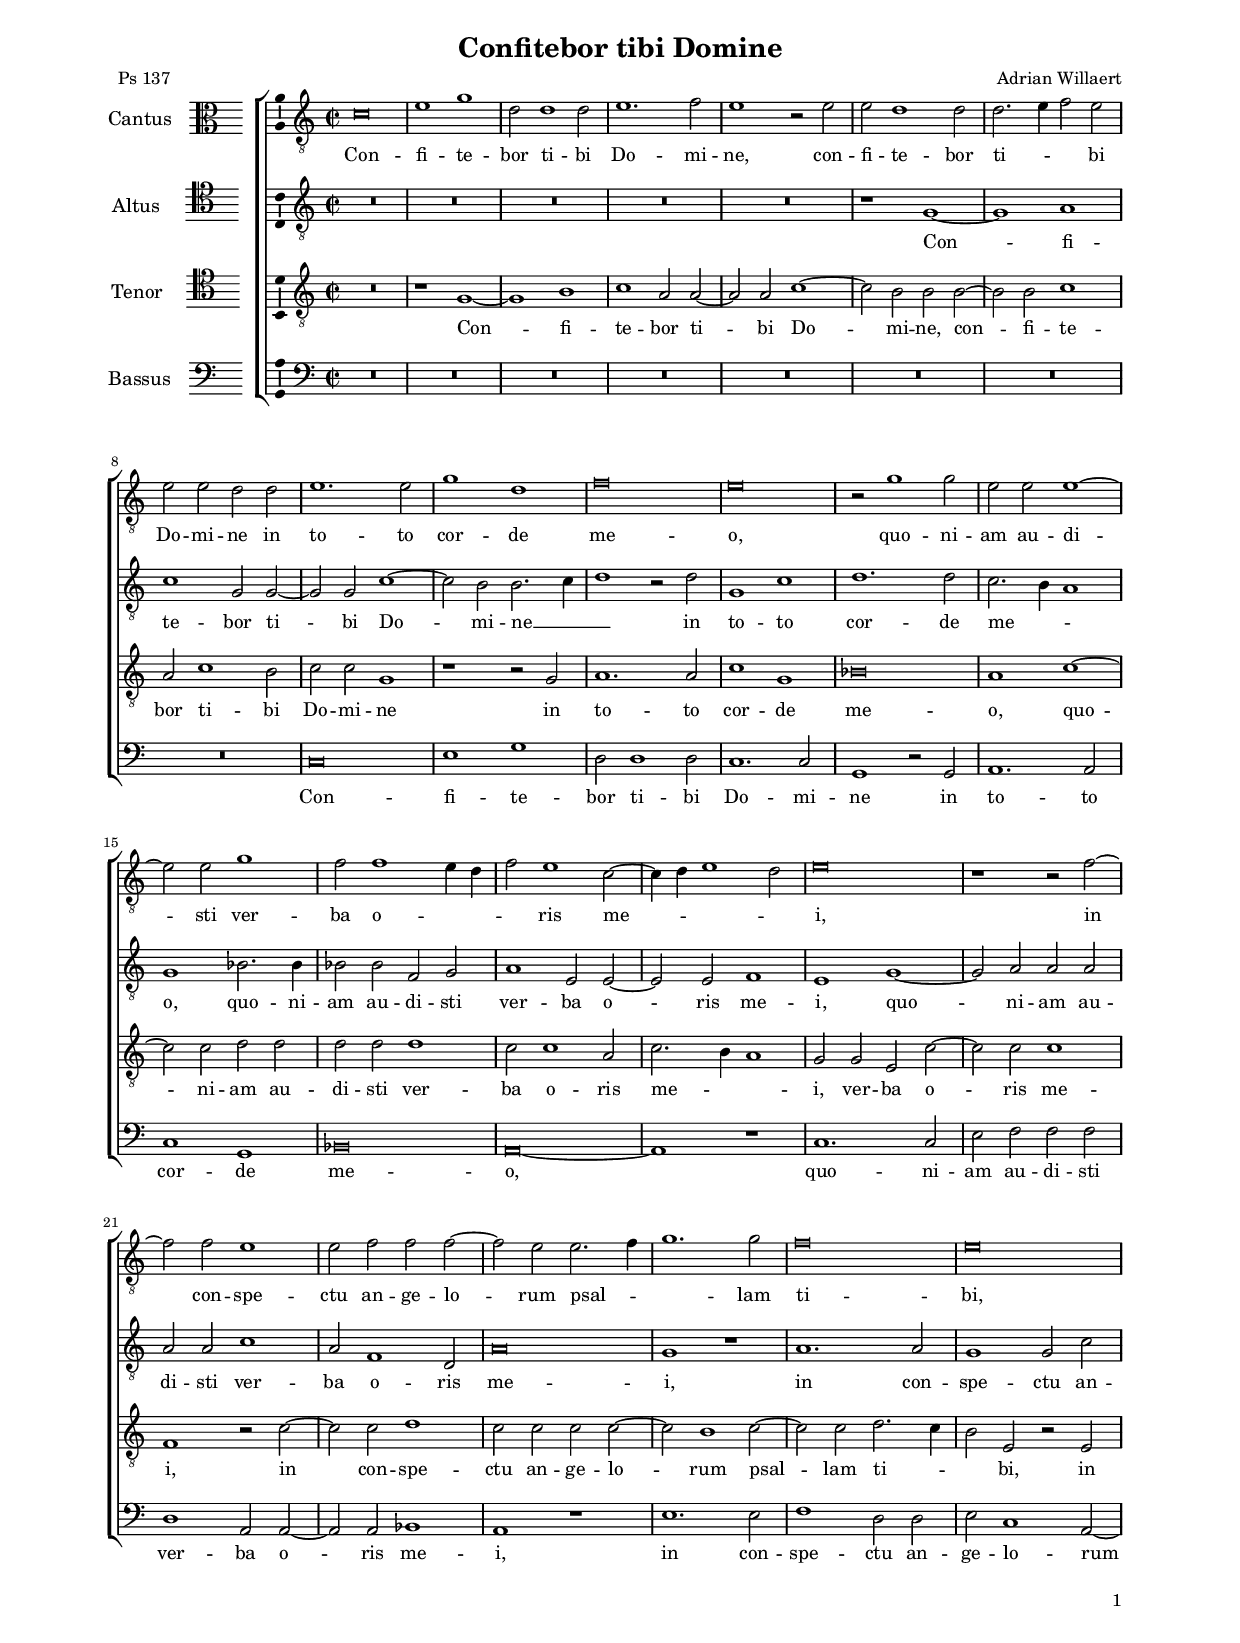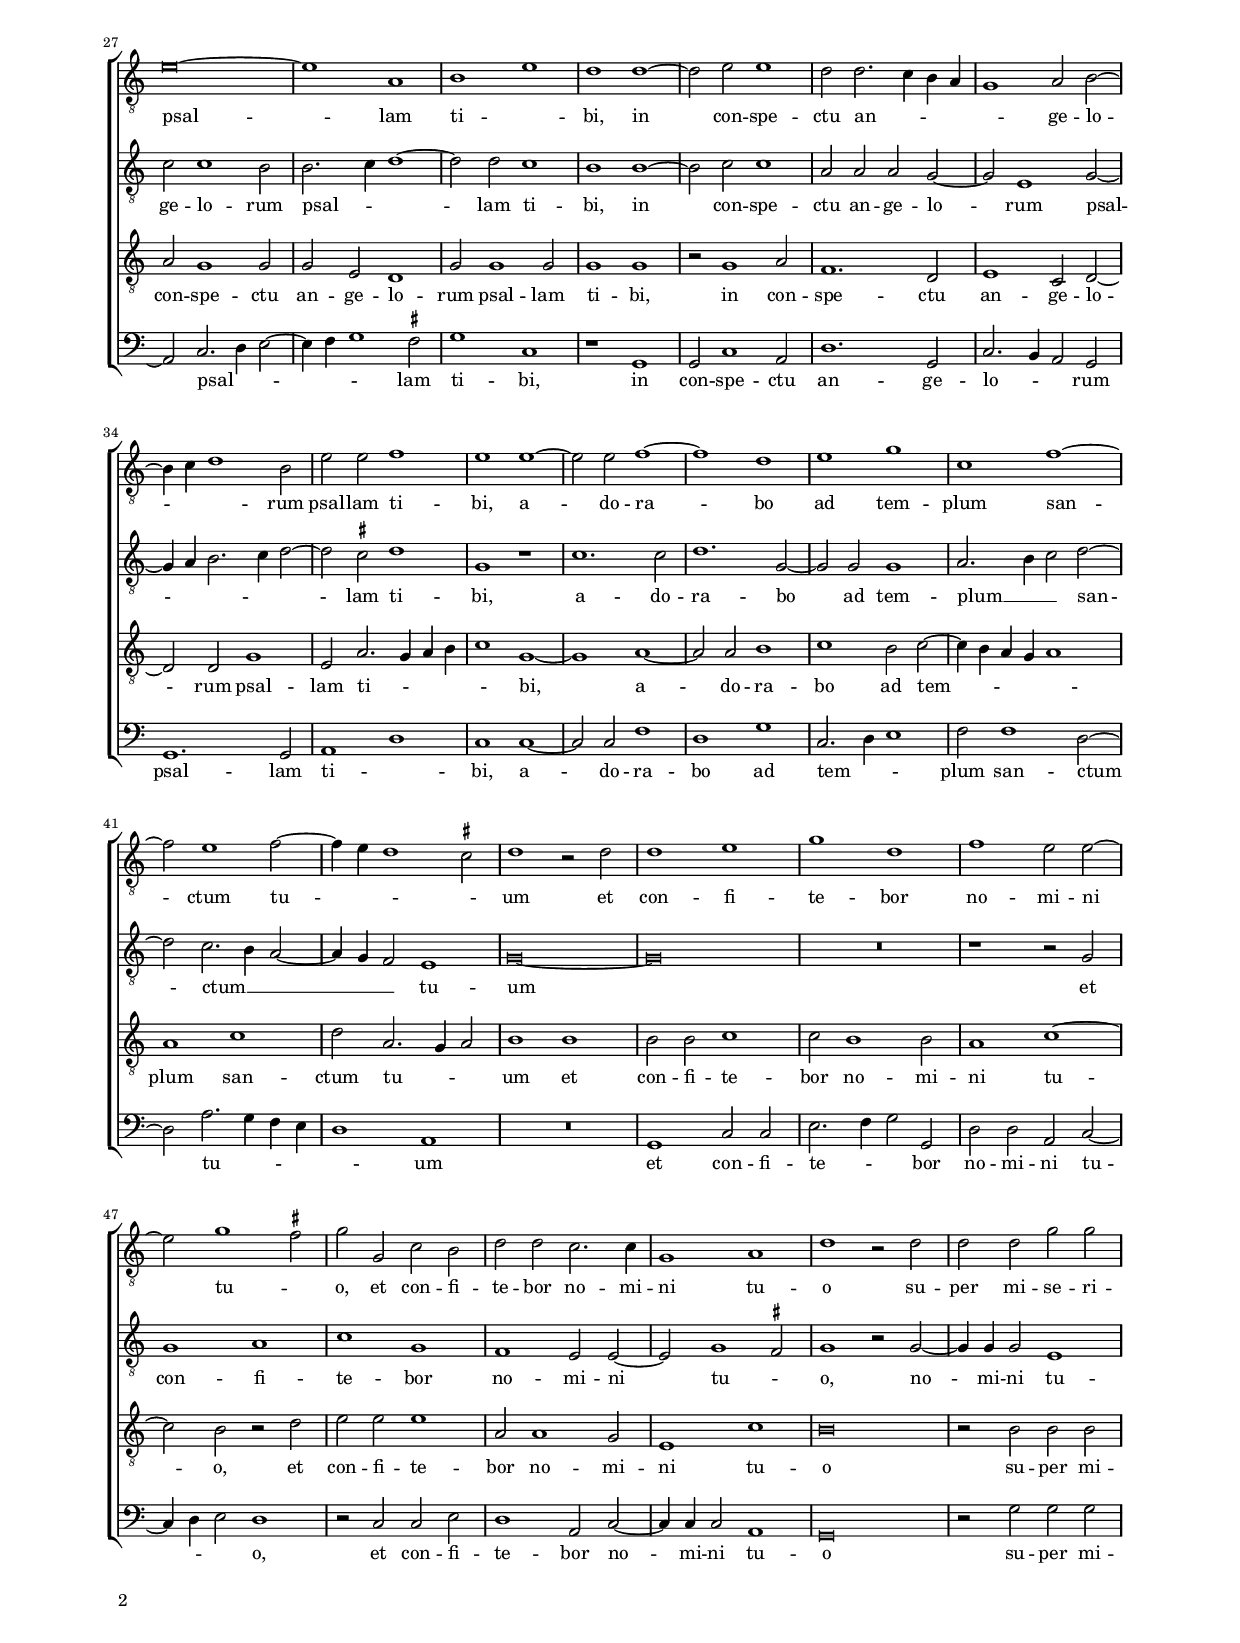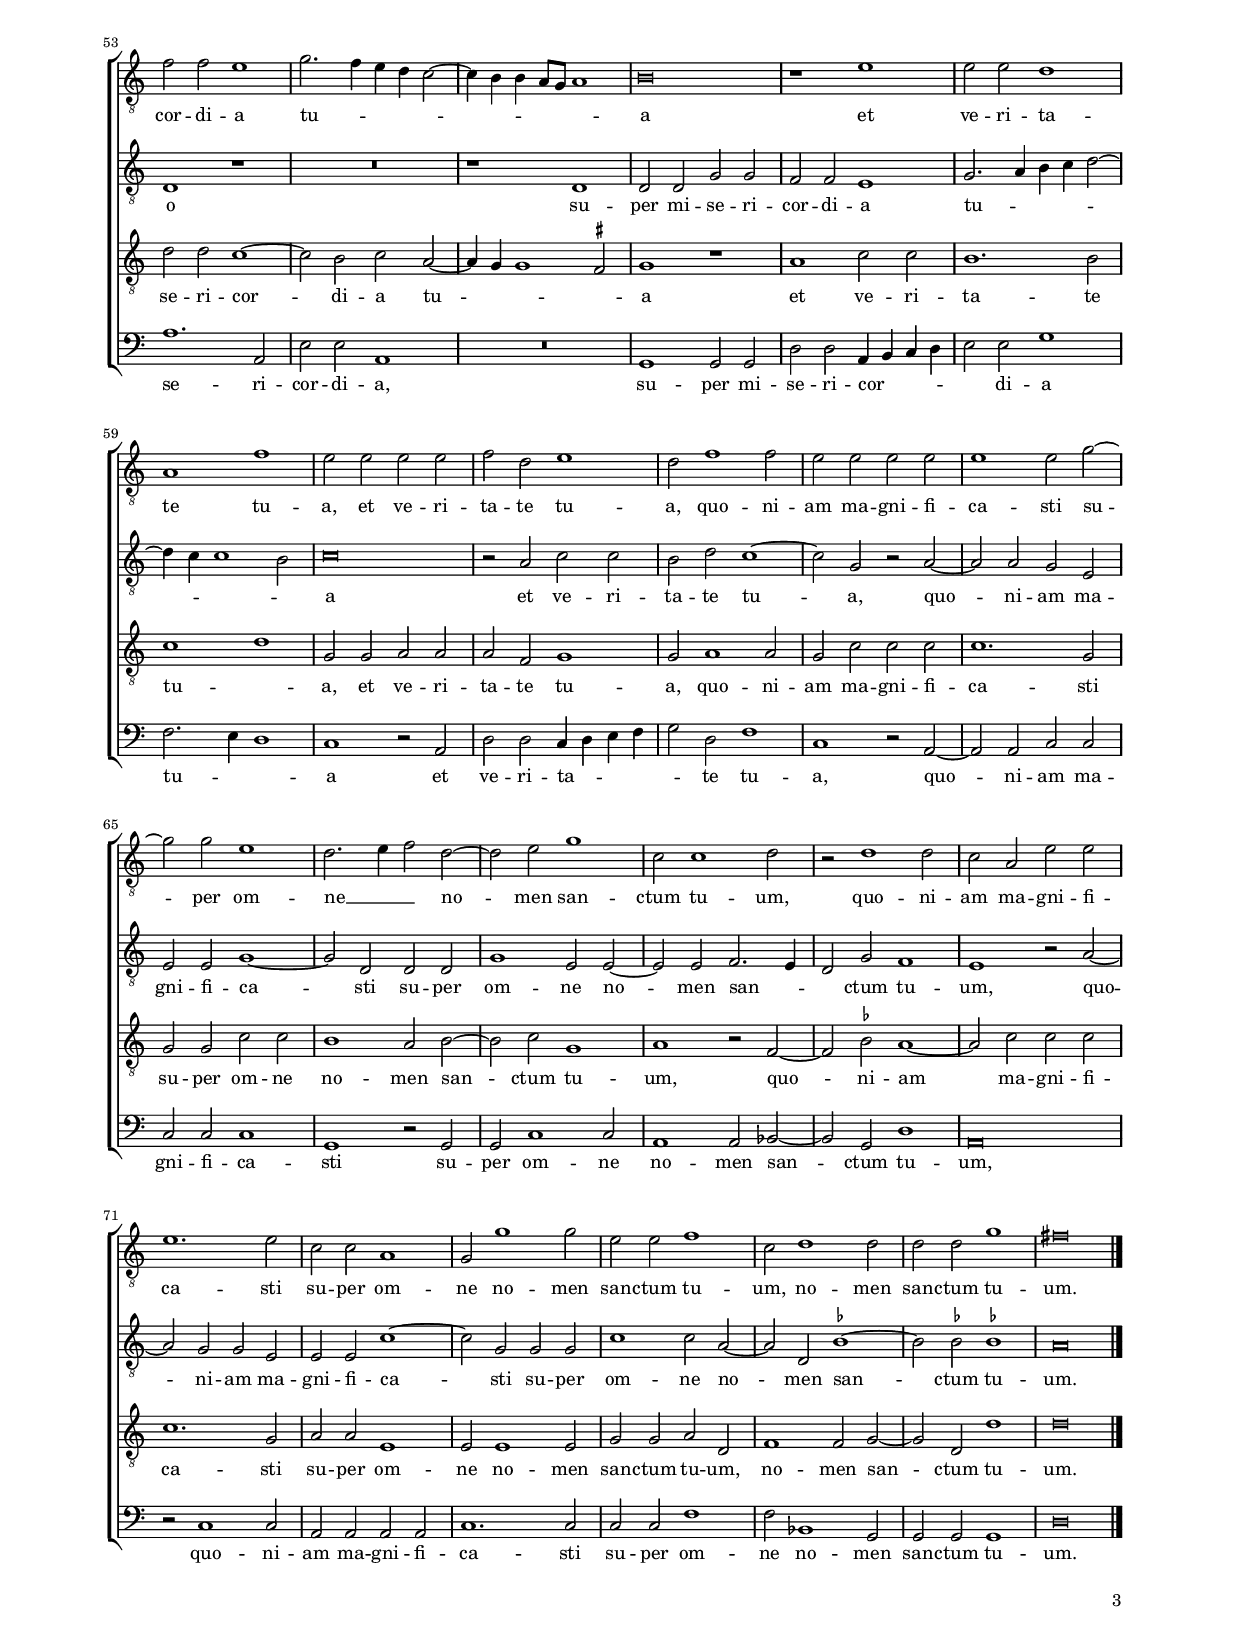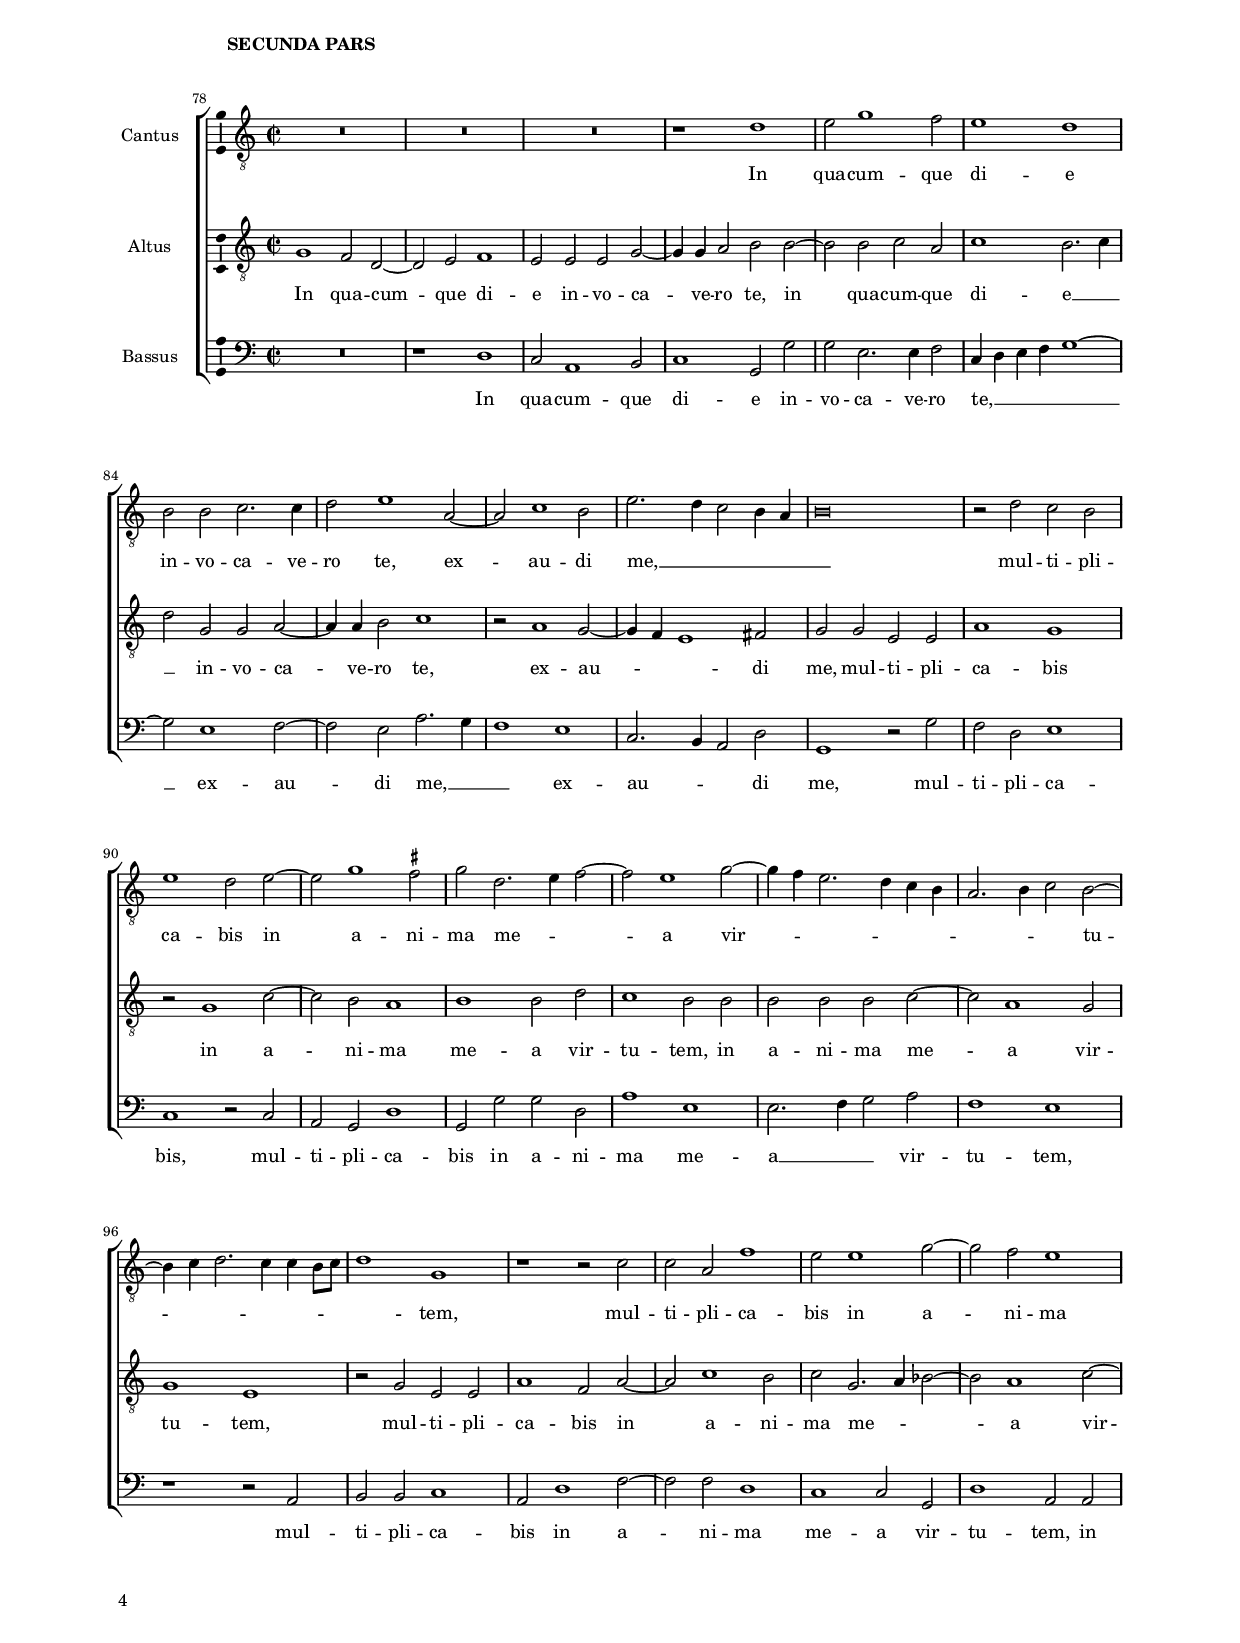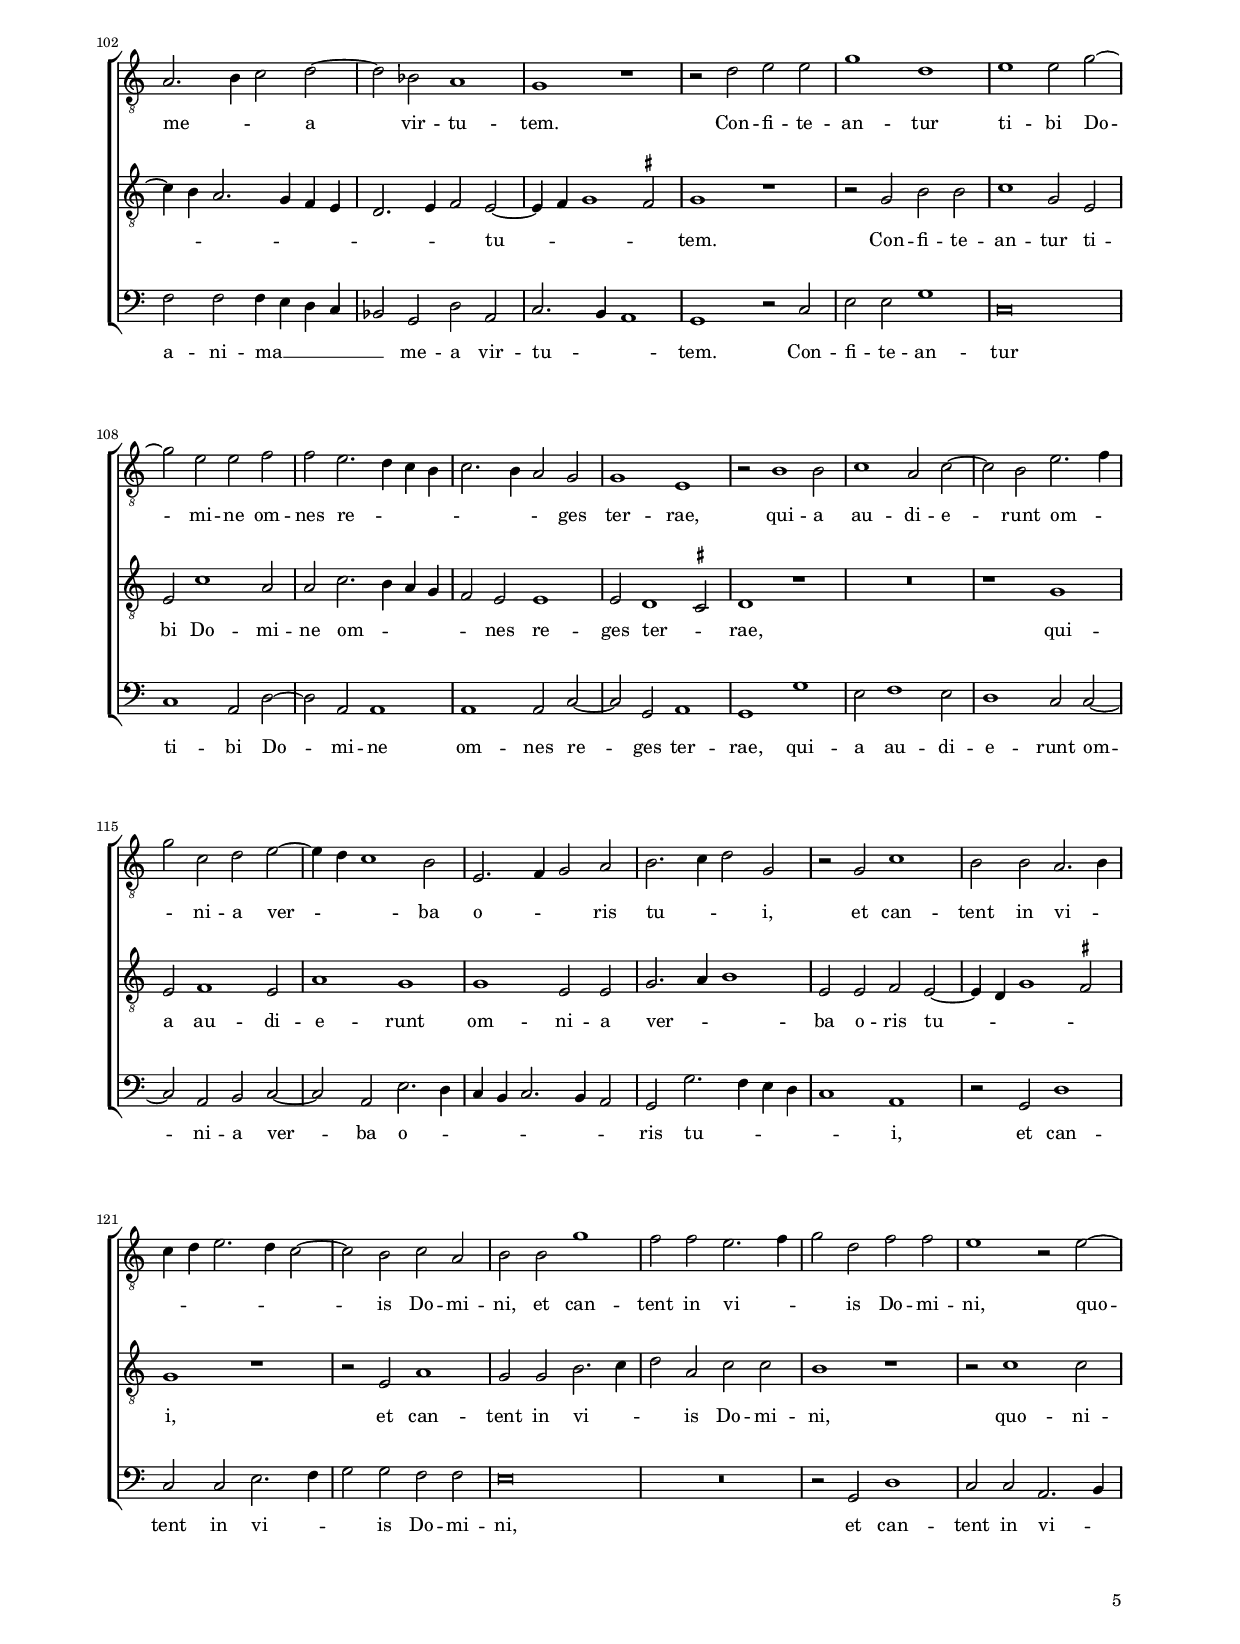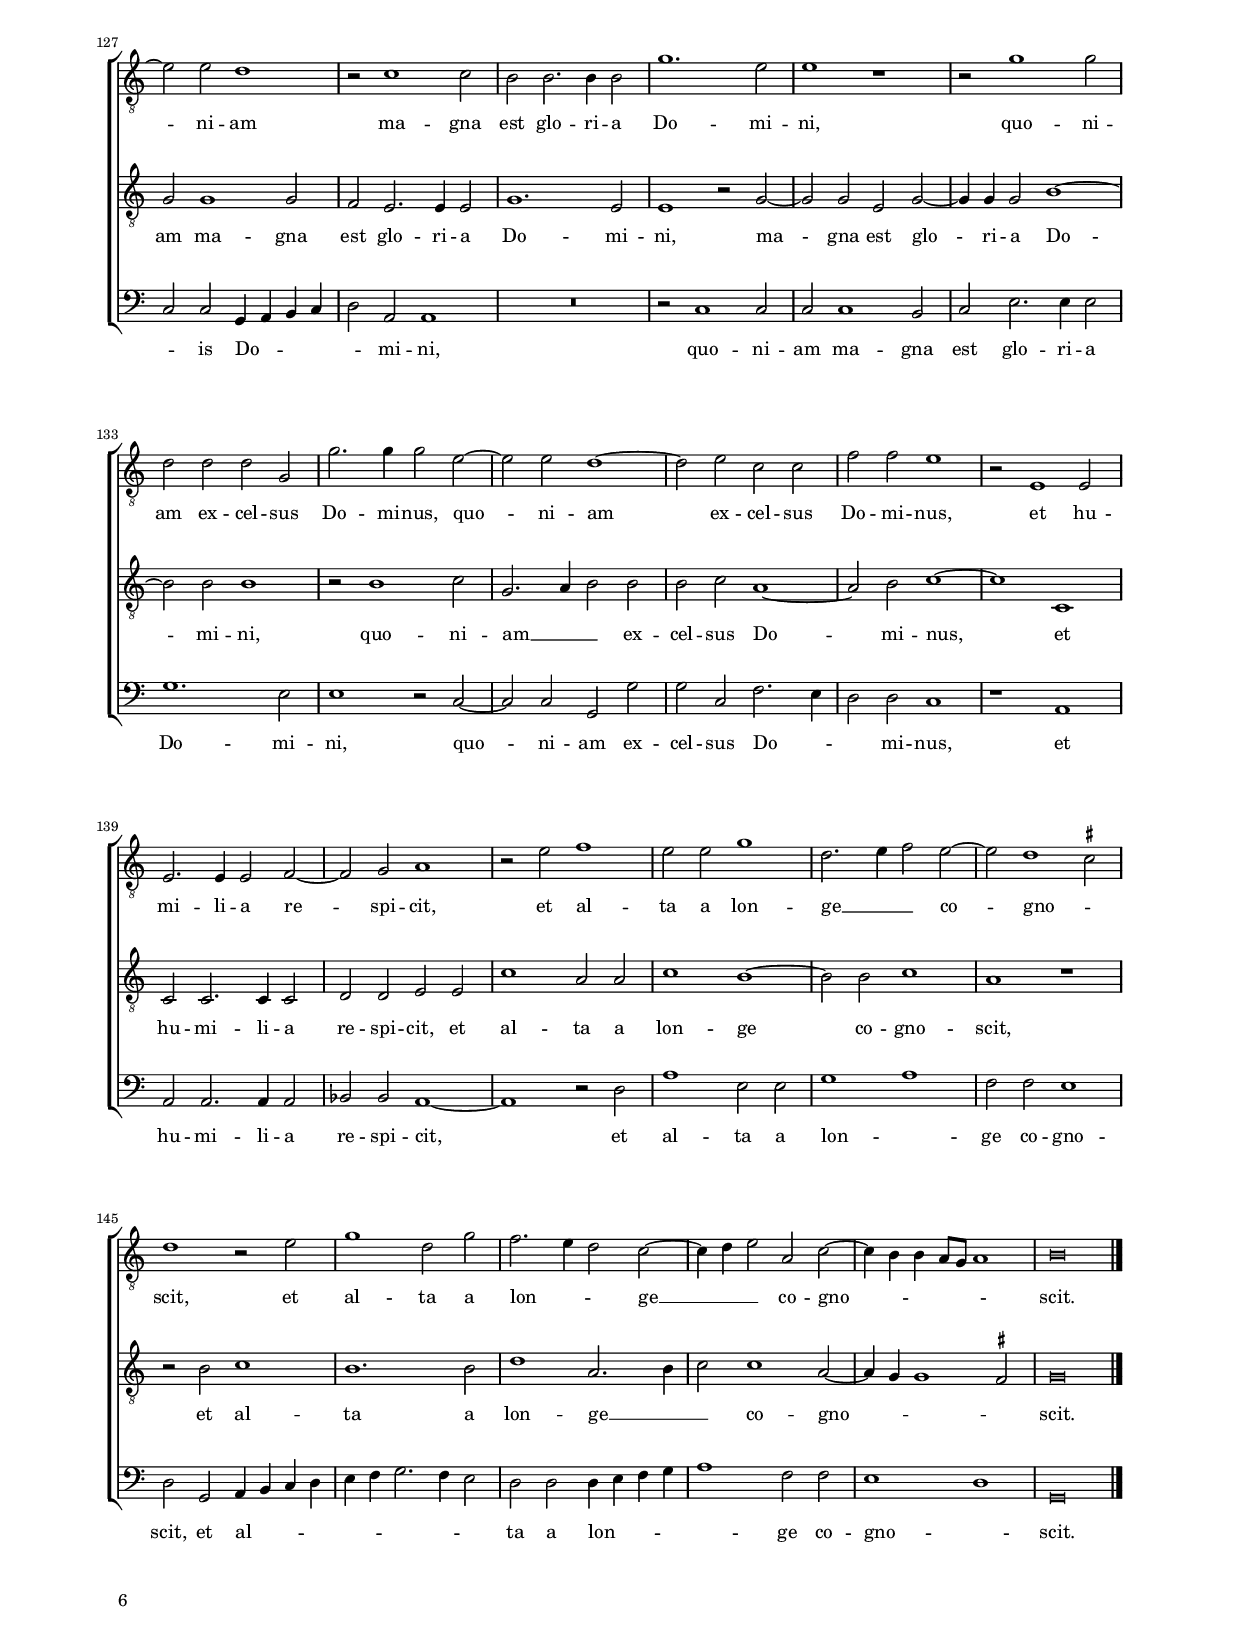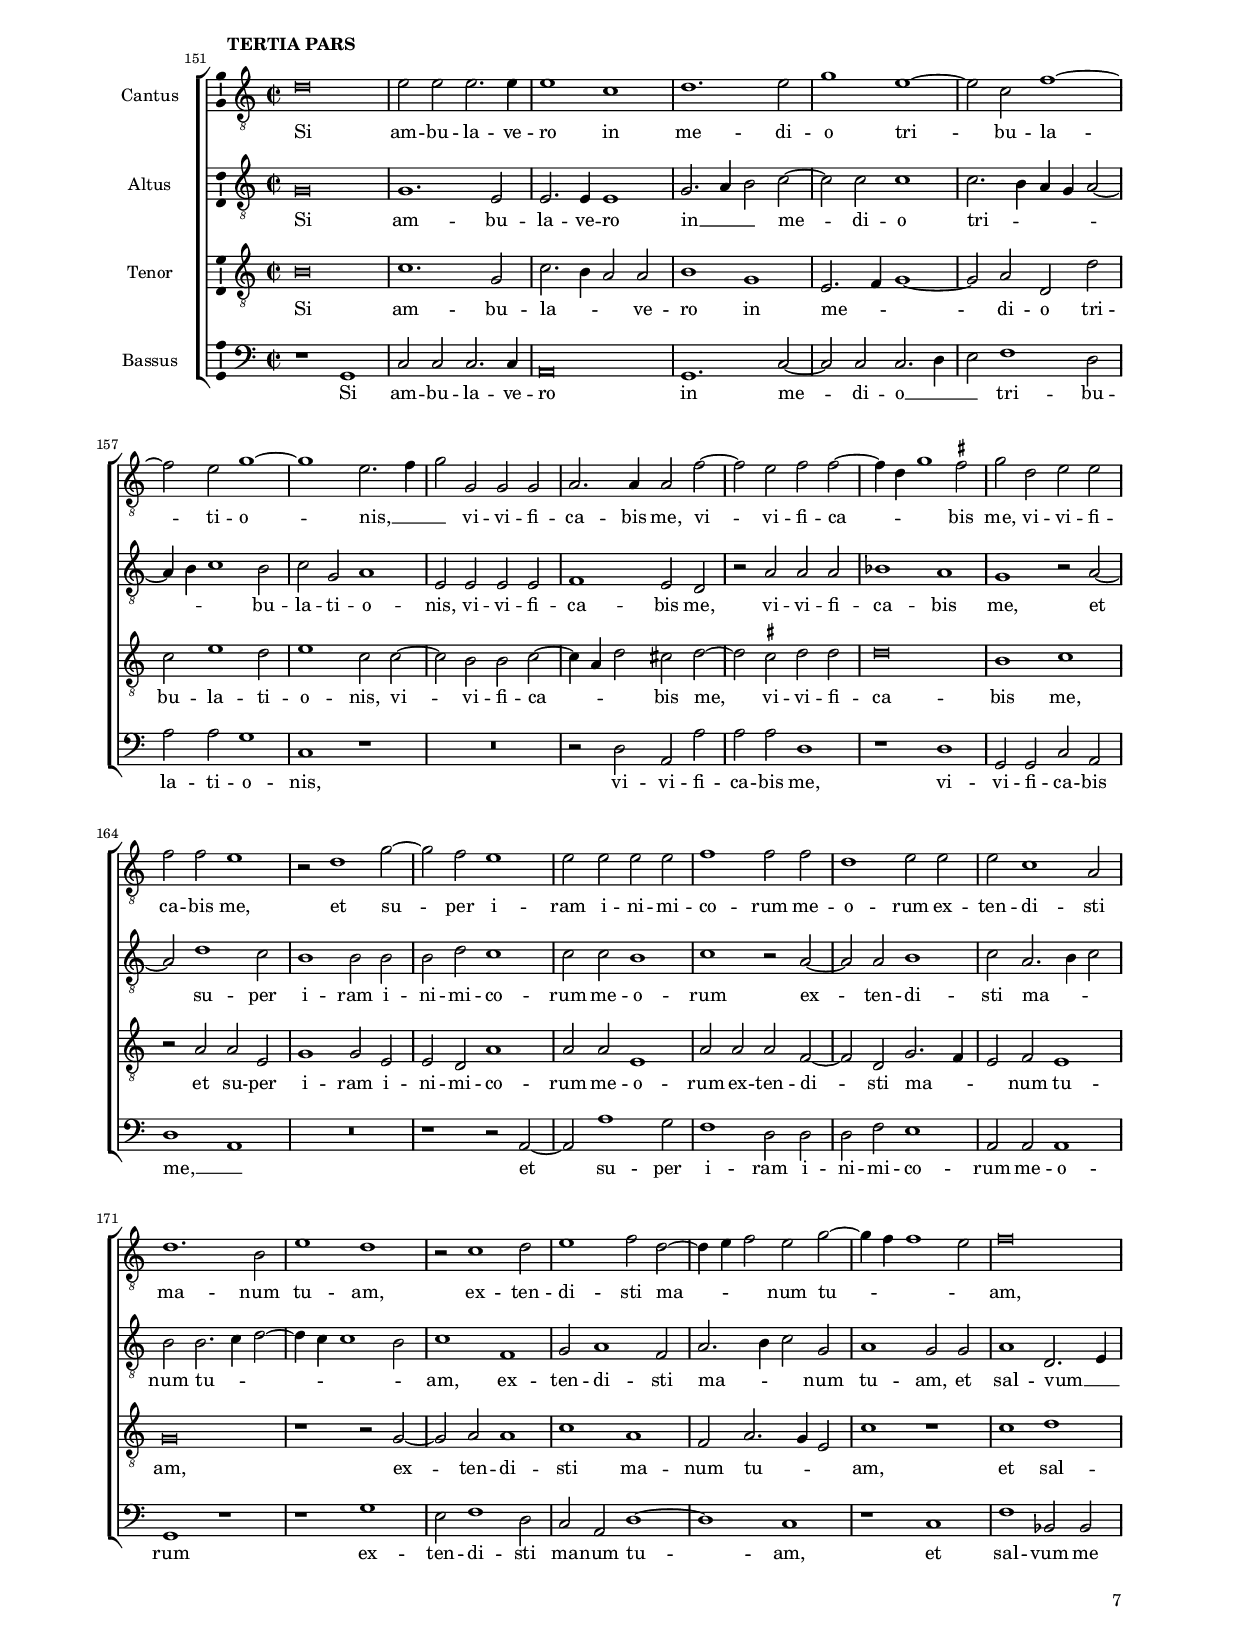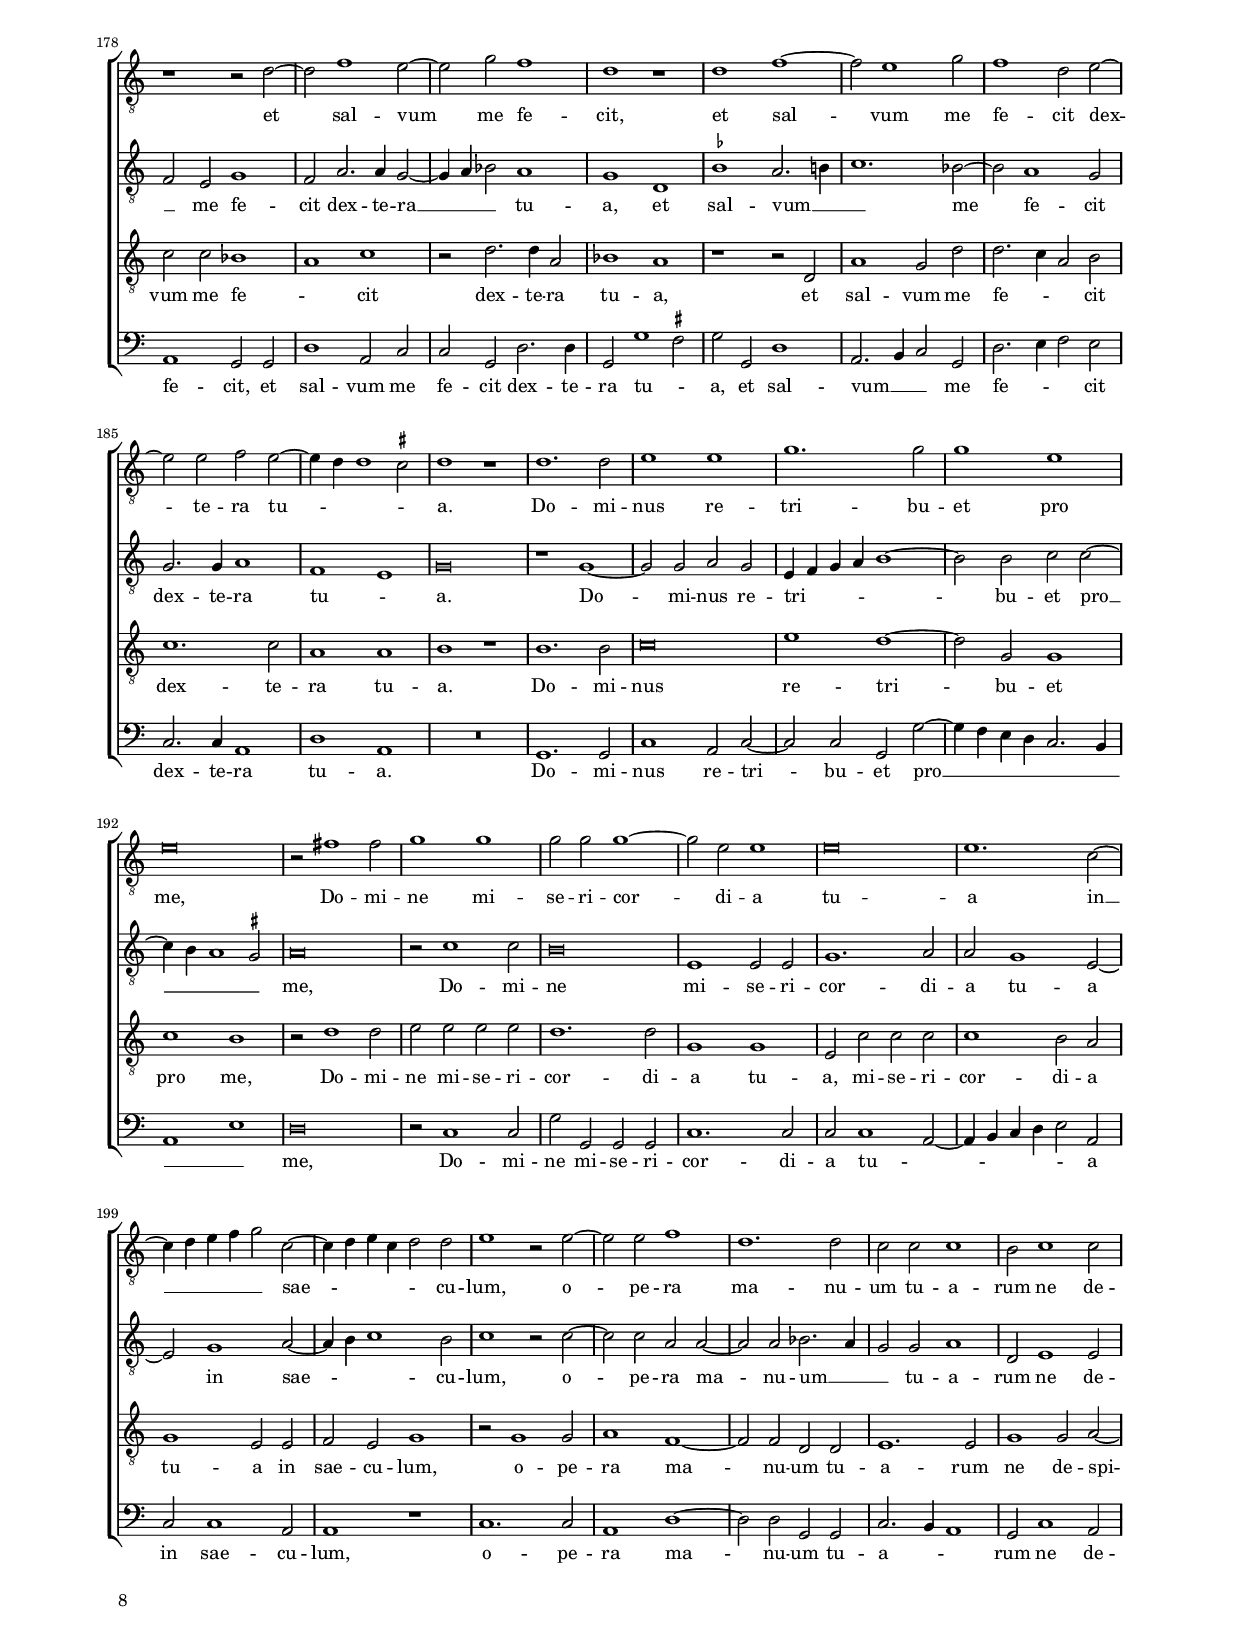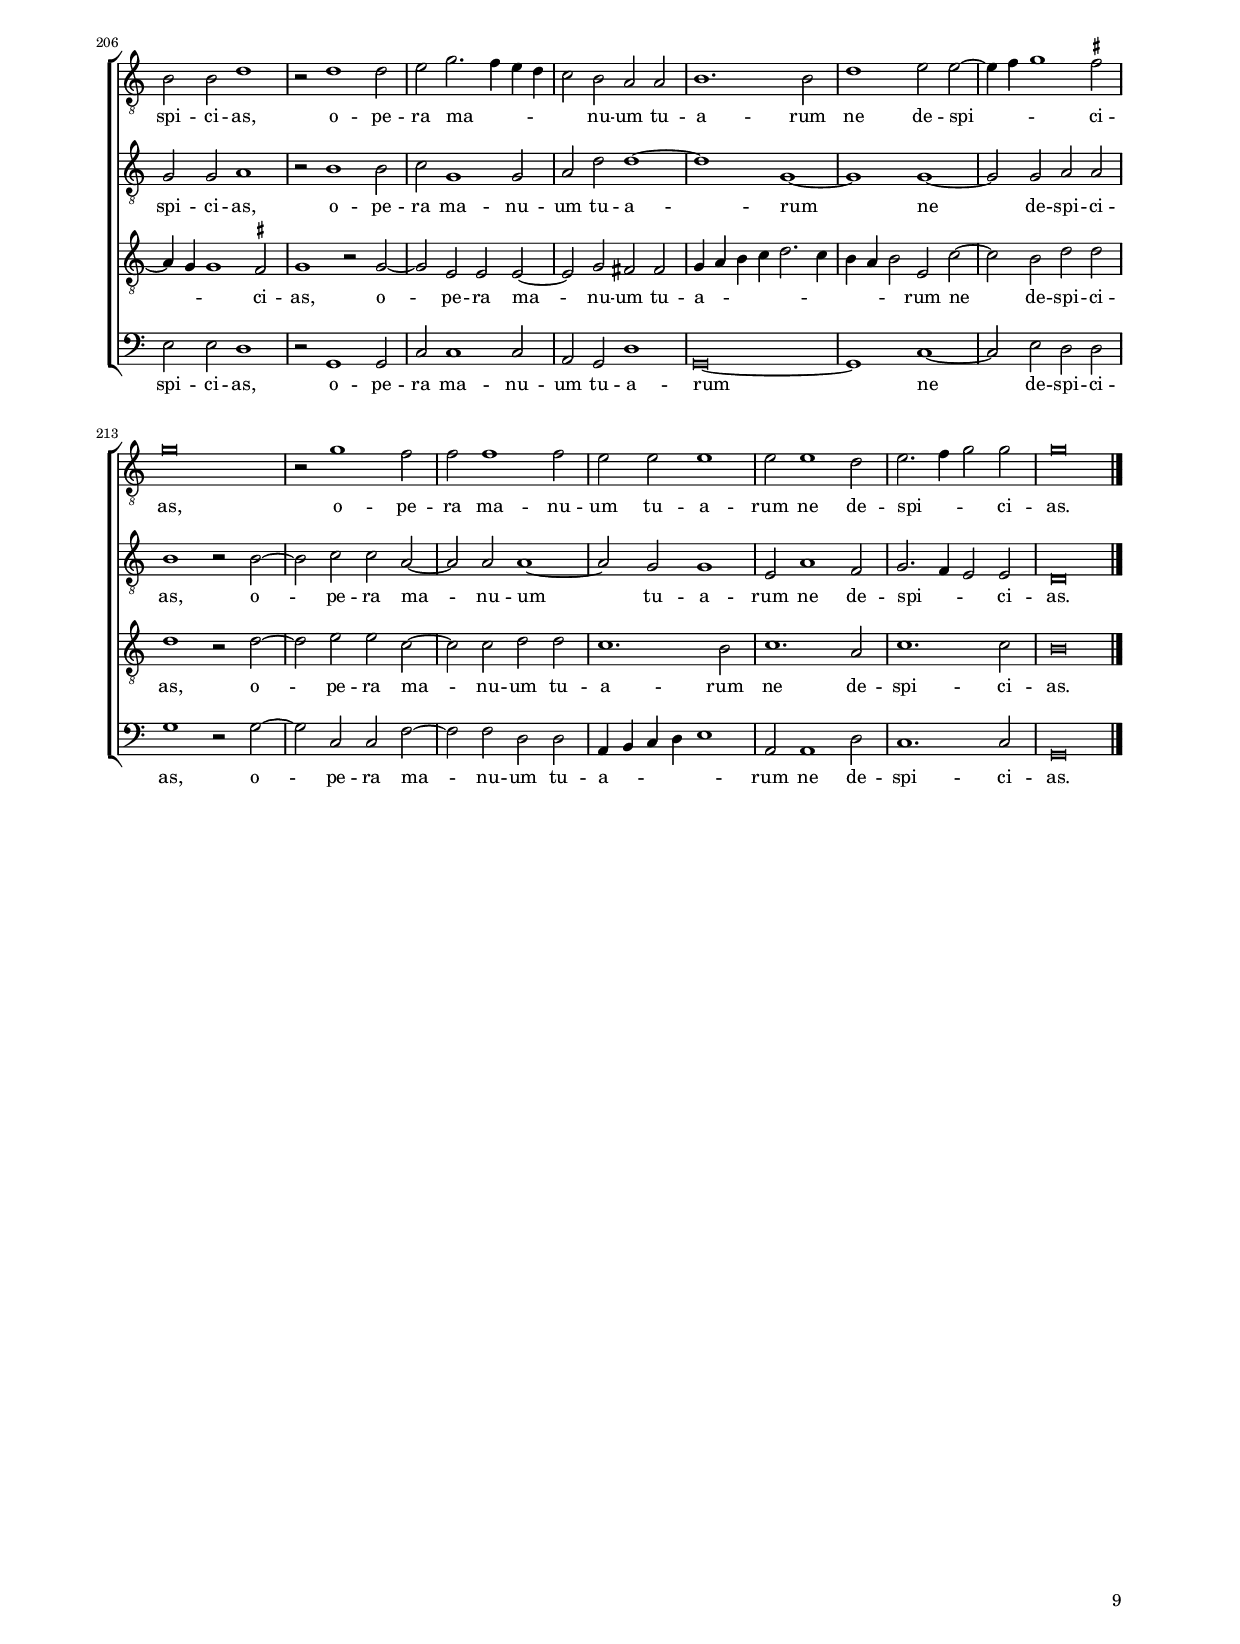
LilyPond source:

\header
{
	title="Confitebor tibi Domine"
	composer="Adrian Willaert"
	poet="Ps 137"
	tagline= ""
}

\version "2.24.2"
\language deutsch
#(set-global-staff-size 15)
% #(set-default-paper-size "letter")
#(ly:set-option 'point-and-click #f)


	ficta = { \once \set suggestAccidentals = ##t }
	
	forget = #(define-music-function (music) (ly:music?) #{
		\accidentalStyle forget
		$music
		\accidentalStyle default
		#})


\paper
	{
	top-margin = 1.8 \cm
	bottom-margin = 1.2 \cm
	left-margin = 2 \cm
	right-margin = 2 \cm
	ragged-bottom = ##f
	ragged-last-bottom = ##t
	print-page-number = ##f
	score-system-spacing = #'((basic-distance . 16) (minimum-distance . 14) (padding . 5) (strechability . 150))
	system-system-spacing = #'((basic-distance . 16) (minimum-distance . 14) (padding . 5) (strechability . 150))
	oddFooterMarkup=\markup   \fill-line { "" \fromproperty #'page:page-number-string }
	evenFooterMarkup=\markup  \fill-line { \fromproperty #'page:page-number-string "" }
	last-bottom-spacing = #'((basic-distance . 12) (minimum-distance . 7) (padding . 4))
%	scoreTitleMarkup = \markup { \fill-line  { \null \fontsize #2 \bold \fromproperty #'header:piece \fromproperty #'header:opus } }
%	systems-per-page = 3
%	page-count = 6
%	min-systems-per-page = 3
	}

global = {
	\key c \major
	\time 2/2 \set Score.measureLength = #(ly:make-moment 2/1)
	\skip 1*2*77 \bar "|." \pageBreak
	}
	

incipitcantus = \markup { \score {
	{
	\set Staff.instrumentName = \markup { \fontsize #1 "Cantus" }
	\key c \major
	\clef alto
	s4 \bar ""
	}
	\layout  {
	raggedright = ##t
	indent = 1.6 \cm
	line-width = 2.5\cm
	\context { \Staff \remove Time_signature_engraver }
	\override Staff.Clef.Y-extent = #'(0 . 0)
	}} \hspace #1 }
      
      
incipitaltus = \markup { \score {
	{
	\set Staff.instrumentName = \markup { \fontsize #1 "Altus" }
	\key c \major
	\clef tenor
	s4 \bar ""
	}
	\layout  {
	raggedright = ##t
	indent = 1.6 \cm
	line-width = 2.5\cm
	\context { \Staff \remove Time_signature_engraver }
	\override Staff.Clef.Y-extent = #'(0 . 0)
	}} \hspace #1 }


incipittenor = \markup { \score {
	{
	\set Staff.instrumentName = \markup { \fontsize #1 "Tenor" }
	\key c \major
	\clef tenor
	s4 \bar ""
	}
	\layout  {
	raggedright = ##t
	indent = 1.6 \cm
	line-width = 2.5\cm
	\context { \Staff \remove Time_signature_engraver }
	\override Staff.Clef.Y-extent = #'(0 . 0)
	}} \hspace #1 }
      
      
incipitbassus = \markup { \score {
	{
	\set Staff.instrumentName = \markup { \fontsize #1 "Bassus" }
	\key c \major
	\clef bass
	s4 \bar ""
	}
	\layout  {
	raggedright = ##t
	indent = 1.6 \cm
	line-width = 2.5\cm
	\context { \Staff \remove Time_signature_engraver }
	\override Staff.Clef.Y-extent = #'(0 . 0)
	}} \hspace #1 }


cantus =  \relative c'
	{
	c\breve
	e1 g
	d2 d1 d2
	e1. f2
%5
	e1 r2 e |
	e2 d1 d2
	d2. e4 f2 e
	e2 e d d
	e1. e2
%10
	g1 d |
	f\breve
	e\breve
	r2 g1 g2
	e2 e e1~
%15
	e2 e g1 |
	f2 f1 e4 d
	f2 e1 c2~
	c4 d e1 d2
	e\breve
%20
	r1 r2 f~ |
	f2 f e1
	e2 f f f~
	f2 e e2. f4
	g1. g2
%25
	f\breve |
	e\breve
	e\breve~
	e1 a,
	h1 e
%30
	d1 d~ |
	d2 e e1
	d2 d2. c4 h a
	g1 a2 h~
	h4 c d1 h2
%35
	e2 e f1 |
	e1 e~
	e2 e f1~
	f1 d
	e1 g
%40
	c,1 f~ |
	f2 e1 f2~
	f4 e d1 \ficta cis2
	d1 r2 d
	d1 e
%45
	g1 d |
	f1 e2 e~
	e2 g1 \ficta fis2
	g2 g, c h
	d2 d c2. c4
%50
	g1 a |
	d1 r2 d
	d2 d g g
	f2 f e1
	g2. f4 e d c2~
%55
	c4 h h a8 g a1 |
	h\breve
	r1 e
	e2 e d1
	a1 f'
%60
	e2 e e e |
	f2 d e1
	d2 f1 f2
	e2 e e e
	e1 e2 g~
%65
	g2 g e1 |
	d2. e4 f2 d~
	d2 e g1
	c,2 c1 d2
	r2 d1 d2
%70
	c2 a e' e |
	e1. e2
	c2 c a1
	g2 g'1 g2
	e2 e f1
%75
	c2 d1 d2 |
	d2 d g1
	fis\breve |
	}


altus =  \relative c'
	{
	R\breve
	R\breve
	R\breve
	R\breve
%5
	R\breve |
	r1 g~
	g1 a
	c1 g2 g~
	g2 g c1~
%10
	c2 h h2. c4 |
	d1 r2 d
	g,1 c
	d1. d2
	c2. h4 a1
%15
	g1 b2. b4 |
	b2 b f g
	a1 e2 e~
	e2 e f1
	e1 g~
%20
	g2 a a a |
	a2 a c1
	a2 f1 d2
	a'\breve
	g1 r
%25
	a1. a2 |
	g1 g2 c
	c2 c1 h2
	h2. c4 d1~
	d2 d c1
%30
	h1 h~ |
	h2 c c1
	a2 a a g~
	g2 e1 g2~
	g4 a h2. c4 d2~
%35
	d2 \ficta cis d1 |
	g,1 r
	c1. c2
	d1. g,2~
	g2 g g1
%40
	a2. h4 c2 d~ |
	d2 c2. h4 a2~
	a4 g f2 e1
	g\breve~
	g\breve
%45
	R\breve |
	r1 r2 g
	g1 a
	c1 g
	f1 e2 e~ |
%50
	e2 g1 \ficta fis2 |
	g1 r2 g~
	g4 g g2 e1
	d1 r
	R\breve
%55
	r1 d |
	d2 d g g
	f2 f e1
	g2. a4 h c d2~
	d4 c c1 h2
%60
	c\breve |
	r2 a c c
	h2 d c1~
	c2 g r a~
	a2 a g e
%65
	e2 e g1~ |
	g2 d d d
	g1 e2 e~
	e2 e f2. e4
	d2 g f1
%70
	e1 r2 a~ |
	a2 g g e
	e2 e c'1~
	c2 g g g
	c1 c2 a~
%75
	a2 d, \ficta b'1~ |
	\ficta b2 \ficta b! \ficta b!1
	a\breve |
	}


tenor =  \relative c'
	{
	R\breve
	r1 g~
	g1 h
	c1 a2 a~
%5
	a2 a c1~ |
	c2 h h h~
	h2 h c1
	a2 c1 h2
	c2 c g1
%10
	r1 r2 g |
	a1. a2
	c1 g
	b\breve
	a1 c~
%15
	c2 c d d |
	d2 d d1
	c2 c1 a2
	c2. h4 a1
	g2 g e c'~ |
%20
	c2 c c1 |	
	f,1 r2 c'~
	c2 c d1
	c2 c c c~
	c2 h1 c2~
%25
	c2 c d2. c4 |
	h2 e, r e 
	a2 g1 g2
	g2 e d1
	g2 g1 g2
%30
	g1 g |
	r2 g1 a2
	f1. d2
	e1 c2 d~
	d2 d g1
%35
	e2 a2. g4 a h |
	c1 g~
	g1 a~
	a2 a h1
	c1 h2 c~
%40
	c4 h a g a1 |
	a1 c
	d2 a2. g4 a2
	h1 h
	h2 h c1
%45
	c2 h1 h2 |
	a1 c~
	c2 h r d
	e2 e e1
	a,2 a1 g2
%50
	e1 c' |
	h\breve
	r2 h h h
	d2 d c1~
	c2 h c a~
%55
	a4 g g1 \ficta fis2 |
	g1 r
	a1 c2 c
	h1. h2
	c1 d
%60
	g,2 g a a |
	a2 f g1
	g2 a1 a2
	g2 c c c
	c1. g2
%65
	g2 g c c
	h1 a2 h~ |
	h2 c g1
	a1 r2 f~
	f2 \ficta b a1~
%70
	a2 c c c
	c1. g2 |
	a2 a e1
	e2 e1 e2
	g2 g a d,
%75
	f1 f2 g~
	g2 d d'1 |
	d\breve |
	}


bassus  =  \relative c
	{
	R\breve
	R\breve
	R\breve
	R\breve
%5
	R\breve |
	R\breve
	R\breve
	R\breve
	c\breve
%10
	e1 g |
	d2 d1 d2
	c1. c2
	g1 r2 g
	a1. a2
%15
	c1 g |
	b\breve
	a\breve~
	a1 r
	c1. c2
%20
	e2 f f f |
	d1 a2 a~
	a2 a b1
	a1 r
	e'1. e2
%25
	f1 d2 d |
	e2 c1 a2~
	a2 c2. d4 e2~
	e4 f g1 \ficta fis2
	g1 c,
%30
	r1 g |
	g2 c1 a2
	d1. g,2
	c2. h4 a2 g
	g1. g2
%35
	a1 d |
	c1 c~
	c2 c f1
	d1 g
	c,2. d4 e1
%40
	f2 f1 d2~ |
	d2 a'2. g4 f e
	d1 a
	R\breve
	g1 c2 c
%45
	e2. f4 g2 g, |
	d'2 d a c~
	c4 d e2 d1
	r2 c c e
	d1 a2 c~
%50
	c4 c c2 a1 |
	g\breve
	r2 g' g g
	a1. a,2
	e'2 e a,1
%55
	R\breve |
	g1 g2 g
	d'2 d a4 h c d
	e2 e g1
	f2. e4 d1
%60
	c1 r2 a |
	d2 d c4 d e f
	g2 d f1
	c1 r2 a~
	a2 a c c
%65
	c2 c c1 |
	g1 r2 g
	g2 c1 c2
	a1 a2 b~
	b2 g d'1
%70
	a\breve |
	r2 c1 c2
	a2 a a a
	c1. c2
	c2 c f1
%75
	f2 b,1 g2 |
	g2 g g1
	d'\breve |
	}


lyricscantus = \lyricmode {
	Con -- fi -- te -- bor ti -- bi Do -- mi -- ne,
	con -- fi -- te -- bor ti -- _ _ bi Do -- mi -- ne
	in to -- to cor -- de me -- o,
	quo -- ni -- am au -- di -- sti ver -- ba o -- _ _ _ ris me -- _ _ _ i,
	in con -- spe -- ctu an -- ge -- lo -- rum psal -- _ _ lam ti -- bi,
	psal -- lam ti -- _ bi,
	in con -- spe -- ctu an -- _ _ _ _ ge -- lo -- _ _ rum psal -- lam ti -- bi,
	a -- do -- ra -- bo ad tem -- plum san -- ctum tu -- _ _ _ um
	et con -- fi -- te -- bor no -- mi -- ni tu -- _ o,
	et con -- fi -- te -- bor no -- mi -- ni tu -- o
	su -- per mi -- se -- ri -- cor -- di -- a tu -- _ _ _ _ _ _ _ _ _ a 
	et ve -- ri -- ta -- te tu -- a,
	et ve -- ri -- ta -- te tu -- a,
	quo -- ni -- am ma -- gni -- fi -- ca -- sti su -- per om -- ne __ _ _ no -- men san -- ctum tu -- um,
	quo -- ni -- am ma -- gni -- fi -- ca -- sti su -- per om -- ne no -- men san -- ctum tu -- um,
	no -- men san -- ctum tu -- um.
	}


lyricsaltus = \lyricmode {
	Con -- fi -- te -- bor ti -- bi Do -- mi -- ne __ _ _
	in to -- to cor -- de me -- _ _ o,
	quo -- ni -- am au -- di -- sti ver -- ba o -- ris me -- i,
	quo -- ni -- am au -- di -- sti ver -- ba o -- ris me -- i,
	in con -- spe -- ctu an -- ge -- lo -- rum psal -- _ _ lam ti -- bi,
	in con -- spe -- ctu an -- ge -- lo -- rum psal -- _ _ _ _ lam ti -- bi,
	a -- do -- ra -- bo ad tem -- plum __ _ _ san -- ctum __ _ _ _ _ tu -- um
	et con -- fi -- te -- bor no -- mi -- ni tu -- _ o,
	no -- mi -- ni tu -- o
	su -- per mi -- se -- ri -- cor -- di -- a tu -- _ _ _ _ _ _ _ a et ve -- ri -- ta -- te tu -- a,
	quo -- ni -- am ma -- gni -- fi -- ca -- sti su -- per om -- ne no -- men san -- _ _ ctum tu -- um,
	quo -- ni -- am ma -- gni -- fi -- ca -- sti su -- per om -- ne no -- men san -- ctum tu -- um.
	}


lyricstenor = \lyricmode {
	Con -- fi -- te -- bor ti -- bi Do -- mi -- ne,
	con -- fi -- te -- bor ti -- bi Do -- mi -- ne
	in to -- to cor -- de me -- o,
	quo -- ni -- am au -- di -- sti ver -- ba o -- ris me -- _ _ i,
	ver -- ba o -- ris me -- i,
	in con -- spe -- ctu an -- ge -- lo -- rum psal -- lam ti -- _ _ bi,
	in con -- spe -- ctu an -- ge -- lo -- rum psal -- lam ti -- bi,
	in con -- spe -- ctu an -- ge -- lo -- rum psal -- lam ti -- _ _ _ _ bi,
	a -- do -- ra -- bo ad tem -- _ _ _ _ plum san -- ctum tu -- _ _ um
	et con -- fi -- te -- bor no -- mi -- ni tu -- o,
	et con -- fi -- te -- bor no -- mi -- ni tu -- o
	su -- per mi -- se -- ri -- cor -- di -- a tu -- _ _ _ a et ve -- ri -- ta -- te tu -- _ a,
	et ve -- ri -- ta -- te tu -- a,
	quo -- ni -- am ma -- gni -- fi -- ca -- sti su -- per om -- ne no -- men san -- ctum tu -- um,
	quo -- ni -- am ma -- gni -- fi -- ca -- sti su -- per om -- ne no -- men san -- ctum tu -- um,
	no -- men san -- ctum tu -- um.
	}


lyricsbassus = \lyricmode {
	Con -- fi -- te -- bor ti -- bi Do -- mi -- ne
	in to -- to cor -- de me -- o,
	quo -- ni -- am au -- di -- sti ver -- ba o -- ris me -- i,
	in con -- spe -- ctu an -- ge -- lo -- rum psal -- _ _ _ _ lam ti -- bi,
	in con -- spe -- ctu an -- ge -- lo -- _ _ rum psal -- lam ti -- _ bi,
	a -- do -- ra -- bo ad tem -- _ _ plum san -- ctum tu -- _ _ _ _ um
	et con -- fi -- te -- _ _ bor no -- mi -- ni tu -- _ _ o,
	et con -- fi -- te -- bor no -- mi -- ni tu -- o
	su -- per mi -- se -- ri -- cor -- di -- a,
	su -- per mi -- se -- ri -- cor -- _ _ _ _ di -- a tu -- _ _ a
	et ve -- ri -- ta -- _ _ _ _ te tu -- a,
	quo -- ni -- am ma -- gni -- fi -- ca -- sti su -- per om -- ne no -- men san -- ctum tu -- um,
	quo -- ni -- am ma -- gni -- fi -- ca -- sti su -- per om -- ne no -- men san -- ctum tu -- um.
	}


\score
{  
	\transpose c c {
	\new ChoirStaff \with { \override StaffGrouper.staff-staff-spacing.basic-distance = #13 }
	<<


	\new Staff << \global
	\new Voice="v1" {
		\set Staff.instrumentName=\incipitcantus
	%       \set Staff.instrumentName="S"
		\set Staff.midiInstrument = "reed organ"
		\clef "G_8"
		\cantus }
	\new Lyrics \lyricsto "v1" {\lyricscantus }
	>>


	\new Staff << \global
	\new Voice="v2" {
		\set Staff.instrumentName=\incipitaltus
	%       \set Staff.instrumentName="A"
		\set Staff.midiInstrument = "reed organ"
		\clef "G_8" 
		\altus}
	\new Lyrics \lyricsto "v2" {\lyricsaltus }
	>>


	\new Staff << \global
	\new Voice="v3" {
		\set Staff.instrumentName=\incipittenor
	%       \set Staff.instrumentName="T"
		\set Staff.midiInstrument = "reed organ"
		\clef "G_8"
		\tenor }
	\new Lyrics \lyricsto "v3" {\lyricstenor }
	>>


	\new Staff << \global
	\new Voice="v4" {
		\set Staff.instrumentName=\incipitbassus
	%       \set Staff.instrumentName="B"
		\set Staff.midiInstrument = "reed organ"
		\clef bass
		\bassus }
	\new Lyrics \lyricsto "v4" {\lyricsbassus}
	>>

	>>
	} % transpose

	\layout
	{
	indent = 2.5 \cm
%	\context { \Lyrics \override VerticalAxisGroup.nonstaff-relatedstaff-spacing.padding = #2 }
%	\context { \Lyrics \override LyricText.font-size = #1 }
	\context { \Staff \override TimeSignature.break-visibility = #end-of-line-invisible }
	\context { \Staff \consists Ambitus_engraver }
	\context { \Score \override BarNumber.padding = #2 }
	\context { \Voice \override NoteHead.style = #'baroque }
	}

\midi
	{
	\tempo 2 = 90
	}

}

%%%%%%%%%%%%%%%%%%%%  SECUNDA PARS


global = {
	\key c \major
	\time 2/2 \set Score.measureLength = #(ly:make-moment 2/1)
	\set Score.currentBarNumber = #78
	\skip 1*2*73 \bar "|." \pageBreak
	}


cantus =  \relative c'
	{
	R\breve
	R\breve
	R\breve
	r1 d
%5
	e2 g1 f2 |
	e1 d
	h2 h c2. c4
	d2 e1 a,2~
	a2 c1 h2
%10
	e2. d4 c2 h4 a |
	h\breve
	r2 d c h
	e1 d2 e~
	e2 g1 \ficta fis2
%15
	g2 d2. e4 f2~ |
	f2 e1 g2~
	g4 f e2. d4 c h
	a2. h4 c2 h~
	h4 c d2. c4 c h8 c	
%20
	d1 g, |
	r1 r2 c
	c2 a f'1
	e2 e1 g2~
	g2 f e1
%25
	a,2. h4 c2 d~ |
	d2 b a1
	g1 r
	r2 d' e e
	g1 d
%30
	e1 e2 g~ |
	g2 e e f
	f2 e2. d4 c h
	c2. h4 a2 g
	g1 e
%35
	r2 h'1 h2 |
	c1 a2 c~
	c2 h e2. f4
	g2 c, d e~
	e4 d c1 h2
%40
	e,2. f4 g2 a |
	h2. c4 d2 g,
	r2 g c1
	h2 h a2. h4
	c4 d e2. d4 c2~
%45
	c2 h c a |
	h2 h g'1
	f2 f e2. f4
	g2 d f f
	e1 r2 e~
%50
	e2 e d1 |
	r2 c1 c2
	h2 h2. h4 h2
	g'1. e2
	e1 r
%55
	r2 g1 g2 |
	d2 d d g,
	g'2. g4 g2 e~
	e2 e d1~
	d2 e c c
%60
	f2 f e1 |
	r2 e,1 e2
	e2. e4 e2 f~
	f2 g a1
	r2 e' f1
%65
	e2 e g1 |
	d2. e4 f2 e~
	e2 d1 \ficta cis2
	d1 r2 e
	g1 d2 g
%70
	f2. e4 d2 c~ |
	c4 d e2 a, c~
	c4 h h a8 g a1
	h\breve |
	}


altus =  \relative c'
	{
	g1 f2 d~
	d2 e f1
	e2 e e g~
	g4 g a2 h h~
%5
	h2 h c a |
	c1 h2. c4
	d2 g, g a~
	a4 a h2 c1
	r2 a1 g2~
%10
	g4 f e1 fis2 |
	g2 g e e
	a1 g
	r2 g1 c2~
	c2 h a1
%15
	h1 h2 d |
	c1 h2 h
	h2 h h c~
	c2 a1 g2
	g1 e
%20
	r2 g e e |
	a1 f2 a~
	a2 c1 h2
	c2 g2. a4 b2~
	b2 a1 c2~
%25
	c4 h a2. g4 f e |
	d2. e4 f2 e~
	e4 f g1 \ficta fis2
	g1 r
	r2 g h h
%30
	c1 g2 e |
	e2 c'1 a2
	a2 c2. h4 a g
	f2 e e1
	e2 d1 \ficta cis2
%35
	d1 r |
	R\breve
	r1 g
	e2 f1 e2
	a1 g
%40
	g1 e2 e |
	g2. a4 h1
	e,2 e f e~
	e4 d g1 \ficta fis2
	g1 r
%45
	r2 e a1 |	
	g2 g h2. c4
	d2 a c c
	h1 r
	r2 c1 c2
%50
	g2 g1 g2 |
	f2 e2. e4 e2
	g1. e2
	e1 r2 g~
	g2 g e g~
%55
	g4 g g2 h1~ |
	h2 h h1
	r2 h1 c2
	g2. a4 h2 h
	h2 c a1~
%60
	a2 h c1~ |
	c1 c,
	c2 c2. c4 c2
	d2 d e e
	c'1 a2 a
%65
	c1 h~ |
	h2 h c1
	a1 r
	r2 h c1
	h1. h2
%70
	d1 a2. h4 |
	c2 c1 a2~
	a4 g g1 \ficta fis2
	g\breve |
	}


bassus  =  \relative c
	{
	R\breve
	r1 d
	c2 a1 h2
	c1 g2 g'
%5
	g2 e2. e4 f2 |
	c4 d e f g1~
	g2 e1 f2~
	f2 e a2. g4
	f1 e
%10
	c2. h4 a2 d |
	g,1 r2 g'
	f2 d e1
	c1 r2 c
	a2 g d'1
%15
	g,2 g' g d |
	a'1 e
	e2. f4 g2 a
	f1 e
	r1 r2 a,
%20
	h2 h c1 |
	a2 d1 f2~
	f2 f d1
	c1 c2 g
	d'1 a2 a
%25
	f'2 f f4 e d c |
	b2 g d' a
	c2. h4 a1
	g1 r2 c
	e2 e g1
%30
	c,\breve |
	c1 a2 d~
	d2 a a1
	a1 a2 c~
	c2 g a1
%35
	g1 g' |
	e2 f1 e2
	d1 c2 c~
	c2 a h c~
	c2 a e'2. d4
%40
	c4 h c2. h4 a2 |
	g2 g'2. f4 e d
	c1 a
	r2 g d'1
	c2 c e2. f4
%45
	g2 g f f |
	e\breve
	R\breve
	r2 g, d'1
	c2 c a2. h4
%50
	c2 c g4 a h c |
	d2 a a1
	R\breve
	r2 c1 c2
	c2 c1 h2
%55
	c2 e2. e4 e2 |
	g1. e2
	e1 r2 c~
	c2 c g g'
	g2 c, f2. e4
%60
	d2 d c1 |
	r1 a
	a2 a2. a4 a2
	b2 b a1~
	a1 r2 d
%65
	a'1 e2 e |
	g1 a
	f2 f e1
	d2 g, a4 h c d
	e4 f g2. f4 e2
%70
	d2 d d4 e f g |
	a1 f2 f
	e1 d
	g,\breve |
	}


lyricscantus = \lyricmode {
	In qua -- cum -- que di -- e in -- vo -- ca -- ve -- ro te, ex -- au -- di me, __ _ _ _ _ _
	mul -- ti -- pli -- ca -- bis in a -- ni -- ma me -- _ _ a vir -- _ _ _ _ _ _ _ _ tu -- _ _ _ _ _ _ _ tem,
	mul -- ti -- pli -- ca -- bis in a -- ni -- ma me -- _ _ a vir -- tu -- tem.
	Con -- fi -- te -- an -- tur ti -- bi Do -- mi -- ne om -- nes re -- _ _ _ _ _ _ ges ter -- rae,
	qui -- a au -- di -- e -- runt om -- _ _ ni -- a ver -- _ _ ba o -- _ _ ris tu -- _ _ i,
	et can -- tent in vi -- _ _ _ _ _ _ is Do -- mi -- ni,
	et can -- tent in vi -- _ _ is Do -- mi -- ni,
	quo -- ni -- am ma -- gna est glo -- ri -- a Do -- mi -- ni,
	quo -- ni -- am ex -- cel -- sus Do -- mi -- nus,
	quo -- ni -- am ex -- cel -- sus Do -- mi -- nus,
	et hu -- mi -- li -- a re -- spi -- cit,
	et al -- ta a lon -- ge __ _ _ co -- gno -- _ scit,
	et al -- ta a lon -- _ _ ge __ _ _ co -- gno -- _ _ _ _ _ scit.
	}


lyricsaltus = \lyricmode {
	In qua -- cum -- que di -- e in -- vo -- ca -- ve -- ro te,
	in qua -- cum -- que di -- e __ _ _ in -- vo -- ca -- ve -- ro te,
	ex -- au -- _ _ di me,
	mul -- ti -- pli -- ca -- bis in a -- ni -- ma me -- a vir -- tu -- tem,
	in a -- ni -- ma me -- a vir -- tu -- tem,
	mul -- ti -- pli -- ca -- bis in a -- ni -- ma me -- _ _ a vir -- _ _ _ _ _ _ _ _ tu -- _ _ _ tem.
	Con -- fi -- te -- an -- tur ti -- bi Do -- mi -- ne om -- _ _ _ _ nes re -- ges ter -- _ rae,
	qui -- a au -- di -- e -- runt om -- ni -- a ver -- _ _ ba o -- ris tu -- _ _ _ i,
	et can -- tent in vi -- _ _ is Do -- mi -- ni,
	quo -- ni -- am ma -- gna est glo -- ri -- a Do -- mi -- ni,
	ma -- gna est glo -- ri -- a Do -- mi -- ni,
	quo -- ni -- am __ _ _ ex -- cel -- sus Do -- mi -- nus,
	et hu -- mi -- li -- a re -- spi -- cit,
	et al -- ta a lon -- ge co -- gno -- scit,
	et al -- ta a lon -- ge __ _ _ co -- gno -- _ _ _ scit.
	}


lyricsbassus = \lyricmode {
	In qua -- cum -- que di -- e in -- vo -- ca -- ve -- ro te, __ _ _ _ _ 
	ex -- au -- di me, __ _ _
	ex -- au -- _ _ di me,
	mul -- ti -- pli -- ca -- bis,
	mul -- ti -- pli -- ca -- bis in a -- ni -- ma me -- a __ _ _ vir -- tu -- tem,
	mul -- ti -- pli -- ca -- bis in a -- ni -- ma me -- a vir -- tu -- tem,
	in a -- ni -- ma __ _ _ _ _ me -- a vir -- tu -- _ _ tem.
	Con -- fi -- te -- an -- tur ti -- bi Do -- mi -- ne om -- nes re -- ges ter -- rae,
	qui -- a au -- di -- e -- runt om -- ni -- a ver -- ba o -- _ _ _ _ _ _ ris tu -- _ _ _ _ i,
	et can -- tent in vi -- _ _ is Do -- mi -- ni,
	et can -- tent in vi -- _ _ is Do -- _ _ _ _ mi -- ni,
	quo -- ni -- am ma -- gna est glo -- ri -- a Do -- mi -- ni,
	quo -- ni -- am ex -- cel -- sus Do -- _ _ mi -- nus,
	et hu -- mi -- li -- a re -- spi -- cit,
	et al -- ta a lon -- _ ge co -- gno -- scit,
	et al -- _ _ _ _ _ _ _ _ ta a lon -- _ _ _ _ ge co -- gno -- _ scit.
	}


\score
{  
	\transpose c c {
	\new ChoirStaff \with { \override StaffGrouper.staff-staff-spacing.basic-distance = #13 }
	<<

	\new Staff <<\global
	\new Voice="v1" {
	  \set Staff.instrumentName="Cantus"
		\set Staff.midiInstrument = "reed organ"
		\clef "G_8"
		\cantus }
	\new Lyrics \lyricsto "v1" {\lyricscantus }
	>>


	\new Staff << \global
	\new Voice="v2" {
	  \set Staff.instrumentName="Altus"
		\set Staff.midiInstrument = "reed organ"
		\clef "G_8" 
		\altus}
	\new Lyrics \lyricsto "v2" {\lyricsaltus }
	>>


	\new Staff <<\global
	\new Voice="v4" {
	  \set Staff.instrumentName="Bassus"
		\set Staff.midiInstrument = "reed organ"
		\clef bass
		\bassus }
	\new Lyrics \lyricsto "v4" {\lyricsbassus}
	>>

	>>
	} % transpose
		
	\layout
	{
	indent = 1.5 \cm
	\context { \Lyrics \override VerticalAxisGroup.nonstaff-relatedstaff-spacing.padding = #2 }
%	\context { \Lyrics \override LyricText.font-size = #1 }
	\context { \Staff \consists Ambitus_engraver }
	\context { \Score \override BarNumber.padding = #2 }
	\context { \Voice \override NoteHead.style = #'baroque }
	}
	
	\header { piece = \markup { \raise #2 \hspace #14 \bold "SECUNDA PARS"} }
	
\midi
	{
	\tempo 2 = 90
	}
	
}


%%%%%%%%%%%%%%%%%%%%  TERTIA PARS


global = {
	\key c \major
	\time 2/2 \set Score.measureLength = #(ly:make-moment 2/1)
	\set Score.currentBarNumber = #151
	\skip 1*2*69 \bar "|."
	}


cantus =  \relative c'
	{
	d\breve
	e2 e e2. e4
	e1 c   
	d1. e2
%5
	g1 e~ |
	e2 c f1~
	f2 e g1~
	g1 e2. f4
	g2 g, g g
%10
	a2. a4 a2 f'~ |
	f2 e f f~
	f4 d g1 \ficta fis2
	g2 d e e
	f2 f e1
%15
	r2 d1 g2~ |
	g2 f e1
	e2 e e e
	f1 f2 f
	d1 e2 e
%20
	e2 c1 a2 |
	d1. h2
	e1 d
	r2 c1 d2
	e1 f2 d~
%25
	d4 e f2 e g~ |
	g4 f f1 e2
	f\breve
	r1 r2 d~
	d2 f1 e2~
%30
	e2 g f1 |
	d1 r
	d1 f~
	f2 e1 g2
	f1 d2 e~
%35
	e2 e f e~ |
	e4 d d1 \ficta cis2
	d1 r
	d1. d2
	e1 e
%40
	g1. g2 |
	g1 e
	e\breve
	r2 fis1 fis2
	g1 g
%45
	g2 g g1~ |
	g2 e e1
	e\breve
	e1. c2~
	c4 d e f g2 c,~
%50
	c4 d e c d2 d |
	e1 r2 e~
	e2 e f1
	d1. d2
	c2 c c1
%55
	h2 c1 c2 |
	h2 h d1
	r2 d1 d2
	e2 g2. f4 e d
	c2 h a a
%60
	h1. h2 |
	d1 e2 e~
	e4 f g1 \ficta fis2
	g\breve
	r2 g1 f2
%65
	f2 f1 f2 |
	e2 e e1
	e2 e1 d2
	e2. f4 g2 g
	g\breve |
	}


altus =  \relative c'
	{
	g\breve
	g1. e2
	e2. e4 e1
	g2. a4 h2 c~
%5
	c2 c c1 |
	c2. h4 a g a2~
	a4 h c1 h2
	c2 g a1
	e2 e e e
%10
	f1 e2 d |
	r2 a' a a
	b1 a
	g1 r2 a~
	a2 d1 c2
%15
	h1 h2 h |
	h2 d c1
	c2 c h1
	c1 r2 a~
	a2 a h1
%20
	c2 a2. h4 c2 |
	h2 h2. c4 d2~
	d4 c c1 h2
	c1 f,
	g2 a1 f2
%25
	a2. h4 c2 g |
	a1 g2 g
	a1 d,2. e4
	f2 e g1
	f2 a2. a4 g2~
%30
	g4 a b2 a1 |
	g1 d
	\ficta b'1 a2. h4
	c1. b2~
	b2 a1 g2
%35
	g2. g4 a1 |
	f1 e
	g\breve
	r1 g~
	g2 g a g
%40
	e4 f g a h1~ |
	h2 h c c~
	c4 h a1 \ficta gis2
	a\breve
	r2 c1 c2
%45
	h\breve |
	e,1 e2 e
	g1. a2
	a2 g1 e2~
	e2 g1 a2~
%50
	a4 h c1 h2 |
	c1 r2 c~
	c2 c a a~
	a2 a b2. a4
	g2 g a1 
%55
	d,2 e1 e2 |
	g2 g a1
	r2 h1 h2
	c2 g1 g2
	a2 d d1~
%60
	d1 g,~ |
	g1 g~
	g2 g a a
	h1 r2 h~
	h2 c c a~
%65
	a2 a a1~ |
	a2 g g1
	e2 a1 f2
	g2. f4 e2 e
	d\breve |
	}


tenor =  \relative c'
	{
	h\breve
	c1. g2
	c2. h4 a2 a
	h1 g
%5
	e2. f4 g1~ |
	g2 a d, d'
	c2 e1 d2
	e1 c2 c~
	c2 h h c~
%10
	c4 a d2 cis d~ |
	d2 \ficta cis d d
	d\breve
	h1 c
	r2 a a e
%15
	g1 g2 e |
	e2 d a'1
	a2 a e1
	a2 a a f~
	f2 d g2. f4
%20
	e2 f e1 |
	g\breve
	r1 r2 g~
	g2 a a1
	c1 a
%25
	f2 a2. g4 e2 |
	c'1 r
	c1 d
	c2 c b1
	a1 c
%30
	r2 d2. d4 a2 |
	b1 a
	r1 r2 d,
	a'1 g2 d'
	d2. c4 a2 h
%35
	c1. c2 |
	a1 a
	h1 r
	h1. h2
	c\breve
%40
	e1 d~ |
	d2 g, g1
	c1 h
	r2 d1 d2
	e2 e e e
%45
	d1. d2 |
	g,1 g
	e2 c' c c
	c1 h2 a
	g1 e2 e
%50
	f2 e g1 |
	r2 g1 g2
	a1 f~
	f2 f d d
	e1. e2
%55
	g1 g2 a~ |
	a4 g g1 \ficta fis2
	g1 r2 g~
	g2 e e e~
	e2 g fis fis
%60
	g4 a h c d2. c4 |
	h4 a h2 e, c'~
	c2 h d d
	d1 r2 d~
	d2 e e c~
%65
	c2 c d d |
	c1. h2
	c1. a2
	c1. c2
	h\breve |
	}


bassus  =  \relative c
	{
	r1 g
	c2 c c2. c4
	a\breve
	g1. c2~
%5
	c2 c c2. d4 |
	e2 f1 d2
	a'2 a g1
	c,1 r
	R\breve
%10
	r2 d a a' |
	a2 a d,1
	r1 d
	g,2 g c a
	d1 a
%15
	R\breve |
	r1 r2 a~
	a2 a'1 g2
	f1 d2 d
	d2 f e1
%20
	a,2 a a1 |
	g1 r
	r1 g'
	e2 f1 d2
	c2 a d1~
%25
	d1 c |
	r1 c
	f1 b,2 b
	a1 g2 g
	d'1 a2 c
%30
	c2 g d'2. d4 |
	g,2 g'1 \ficta fis2
	g2 g, d'1
	a2. h4 c2 g
	d'2. e4 f2 e
%35
	c2. c4 a1 |
	d1 a
	R\breve
	g1. g2
	c1 a2 c~
%40
	c2 c g g'~ |
	g4 f e d c2. h4
	a1 e'
	d\breve
	r2 c1 c2
%45
	g'2 g, g g |
	c1. c2
	c2 c1 a2~
	a4 h c d e2 a,
	c2 c1 a2
%50
	a1 r |
	c1. c2
	a1 d~
	d2 d g, g
	c2. h4 a1
%55
	g2 c1 a2 |
	e'2 e d1
	r2 g,1 g2
	c2 c1 c2
	a2 g d'1
%60
	g,\breve~ |
	g1 c~
	c2 e d d
	g1 r2 g~
	g2 c, c f~
%65
	f2 f d d |
	a4 h c d e1
	a,2 a1 d2
	c1. c2
	g\breve |
	}


lyricscantus = \lyricmode {
	Si am -- bu -- la -- ve -- ro in me -- di -- o tri -- bu -- la -- ti -- o -- nis, __ _ _
	vi -- vi -- fi -- ca -- bis me,
	vi -- vi -- fi -- ca -- _ _ bis me,
	vi -- vi -- fi -- ca -- bis me,
	et su -- per i -- ram i -- ni -- mi -- co -- rum me -- o -- rum 
	ex -- ten -- di -- sti ma -- num tu -- am,
	ex -- ten -- di -- sti ma -- _ _ num tu -- _ _ _ am,
	et sal -- vum me fe -- cit,
	et sal -- vum me fe -- cit dex -- te -- ra tu -- _ _ _ a.
	Do -- mi -- nus re -- tri -- bu -- et pro me,
	Do -- mi -- ne mi -- se -- ri -- cor -- di -- a tu -- a in __ _ _ _ _ sae -- _ _ _ _ cu -- lum,
	o -- pe -- ra ma -- nu -- um tu -- a -- rum ne de -- spi -- ci -- as,
	o -- pe -- ra ma -- _ _ _ _ nu -- um tu -- a -- rum ne de -- spi -- _ _ ci -- as,
	o -- pe -- ra ma -- nu -- um tu -- a -- rum ne de -- spi -- _ _ ci -- as.
	}


lyricsaltus = \lyricmode {
	Si am -- bu -- la -- ve -- ro in __ _ _ me -- di -- o tri -- _ _ _ _ _ _ bu -- la -- ti -- o -- nis,
	vi -- vi -- fi -- ca -- bis me,
	vi -- vi -- fi -- ca -- bis me,
	et su -- per i -- ram i -- ni -- mi -- co -- rum me -- o -- rum 
	ex -- ten -- di -- sti ma -- _ _ num tu -- _ _ _ _ _ am,
	ex -- ten -- di -- sti ma -- _ _ num tu -- am,
	et sal -- vum __ _ _ me fe -- cit dex -- te -- ra __ _ _ tu -- a,
	et sal -- vum __ _ _ me fe -- cit dex -- te -- ra tu -- _ a.
	Do -- mi -- nus re -- tri -- _ _ _ _ bu -- et pro __ _ _ _ me,
	Do -- mi -- ne mi -- se -- ri -- cor -- di -- a tu -- a in sae -- _ _ cu -- lum,
	o -- pe -- ra ma -- nu -- um __ _ _ tu -- a -- rum ne de -- spi -- ci -- as,
	o -- pe -- ra ma -- nu -- um tu -- a -- rum ne de -- spi -- ci -- as,
	o -- pe -- ra ma -- nu -- um tu -- a -- rum ne de -- spi -- _ _ ci -- as.
	}


lyricstenor = \lyricmode {
	Si am -- bu -- la -- _ _ ve -- ro in me -- _ _ di -- o tri -- bu -- la -- ti -- o -- nis,
	vi -- vi -- fi -- ca -- _ _ bis me,
	vi -- vi -- fi -- ca -- bis me,
	et su -- per i -- ram i -- ni -- mi -- co -- rum me -- o -- rum 
	ex -- ten -- di -- sti ma -- _ _ num tu -- am,
	ex -- ten -- di -- sti ma -- num tu -- _ _ am,
	et sal -- vum me fe -- _ cit dex -- te -- ra tu -- a,
	et sal -- vum me fe -- _ _ cit dex -- te -- ra tu -- a.
	Do -- mi -- nus re -- tri -- bu -- et pro me,
	Do -- mi -- ne mi -- se -- ri -- cor -- di -- a tu -- a,
	mi -- se -- ri -- cor -- di -- a tu -- a in sae -- cu -- lum,
	o -- pe -- ra ma -- nu -- um tu -- a -- rum ne de -- spi -- _ _ ci -- as,
	o -- pe -- ra ma -- nu -- um tu -- a -- _ _ _ _ _ _ _ _ rum ne de -- spi -- ci -- as,
	o -- pe -- ra ma -- nu -- um tu -- a -- rum ne de -- spi -- ci -- as.
	}


lyricsbassus = \lyricmode {
	Si am -- bu -- la -- ve -- ro in me -- di -- o __ _ _ tri -- bu -- la -- ti -- o -- nis,
	vi -- vi -- fi -- ca -- bis me,
	vi -- vi -- fi -- ca -- bis me, __ _
	et su -- per i -- ram i -- ni -- mi -- co -- rum me -- o -- rum 
	ex -- ten -- di -- sti ma -- num tu -- am,
	et sal -- vum me fe -- cit,
	et sal -- vum me fe -- cit dex -- te -- ra tu -- _ a,
	et sal -- vum __ _ _ me fe -- _ _ cit dex -- te -- ra tu -- a.
	Do -- mi -- nus re -- tri -- bu -- et pro __ _ _ _ _ _ _ _ me,
	Do -- mi -- ne mi -- se -- ri -- cor -- di -- a tu -- _ _ _ _ _ a in sae -- cu -- lum,
	o -- pe -- ra ma -- nu -- um tu -- a -- _ _ rum ne de -- spi -- ci -- as,
	o -- pe -- ra ma -- nu -- um tu -- a -- rum ne de -- spi -- ci -- as,
	o -- pe -- ra ma -- nu -- um tu -- a -- _ _ _ _ rum ne de -- spi -- ci -- as.
	}


\score
{  
	\transpose c c {
	\new ChoirStaff \with { \override StaffGrouper.staff-staff-spacing.basic-distance = #13 }
	<<

	\new Staff <<\global
	\new Voice="v1" {
	  \set Staff.instrumentName="Cantus"
		\set Staff.midiInstrument = "reed organ"
		\clef "G_8"
		\cantus }
	\new Lyrics \lyricsto "v1" {\lyricscantus }
	>>


	\new Staff << \global
	\new Voice="v2" {
	  \set Staff.instrumentName="Altus"
		\set Staff.midiInstrument = "reed organ"
		\clef "G_8" 
		\altus}
	\new Lyrics \lyricsto "v2" {\lyricsaltus }
	>>


	\new Staff <<\global
	\new Voice="v3" {
	  \set Staff.instrumentName="Tenor"
		\set Staff.midiInstrument = "reed organ"
		\clef "G_8"
		\tenor }
	\new Lyrics \lyricsto "v3" {\lyricstenor }
	>>


	\new Staff <<\global
	\new Voice="v4" {
	  \set Staff.instrumentName="Bassus"
		\set Staff.midiInstrument = "reed organ"
		\clef bass
		\bassus }
	\new Lyrics \lyricsto "v4" {\lyricsbassus}
	>>

	>>
	} % transpose
		
	\layout
	{
	indent = 1.5 \cm
%	\context { \Lyrics \override VerticalAxisGroup.nonstaff-relatedstaff-spacing.padding = #1.4 }
%	\context { \Lyrics \override LyricText.font-size = #1 }
	\context { \Staff \consists Ambitus_engraver }
	\context { \Score \override BarNumber.padding = #2 }
	\context { \Voice \override NoteHead.style = #'baroque }
	}
	
	\header { piece = \markup { \raise #2 \hspace #14 \bold "TERTIA PARS"} }
	
\midi
	{
	\tempo 2 = 90
	}
	
}

% EOF
